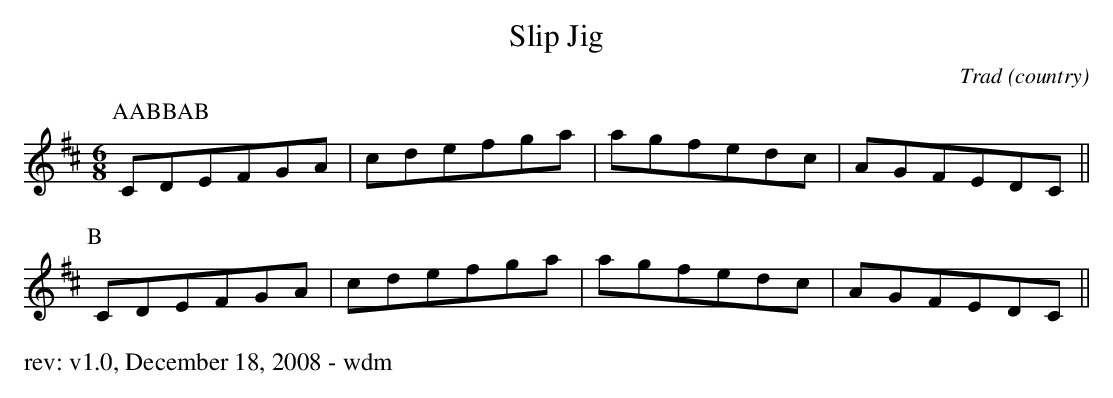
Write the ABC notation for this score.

X:1
T: Slip Jig
O: Trad (country)
M: 6/8
K: Dmaj
P: AABBAB
P:A
CDEFGA|cdefga|agfedc|AGFEDC||
P:B
CDEFGA|cdefga|agfedc|AGFEDC||
